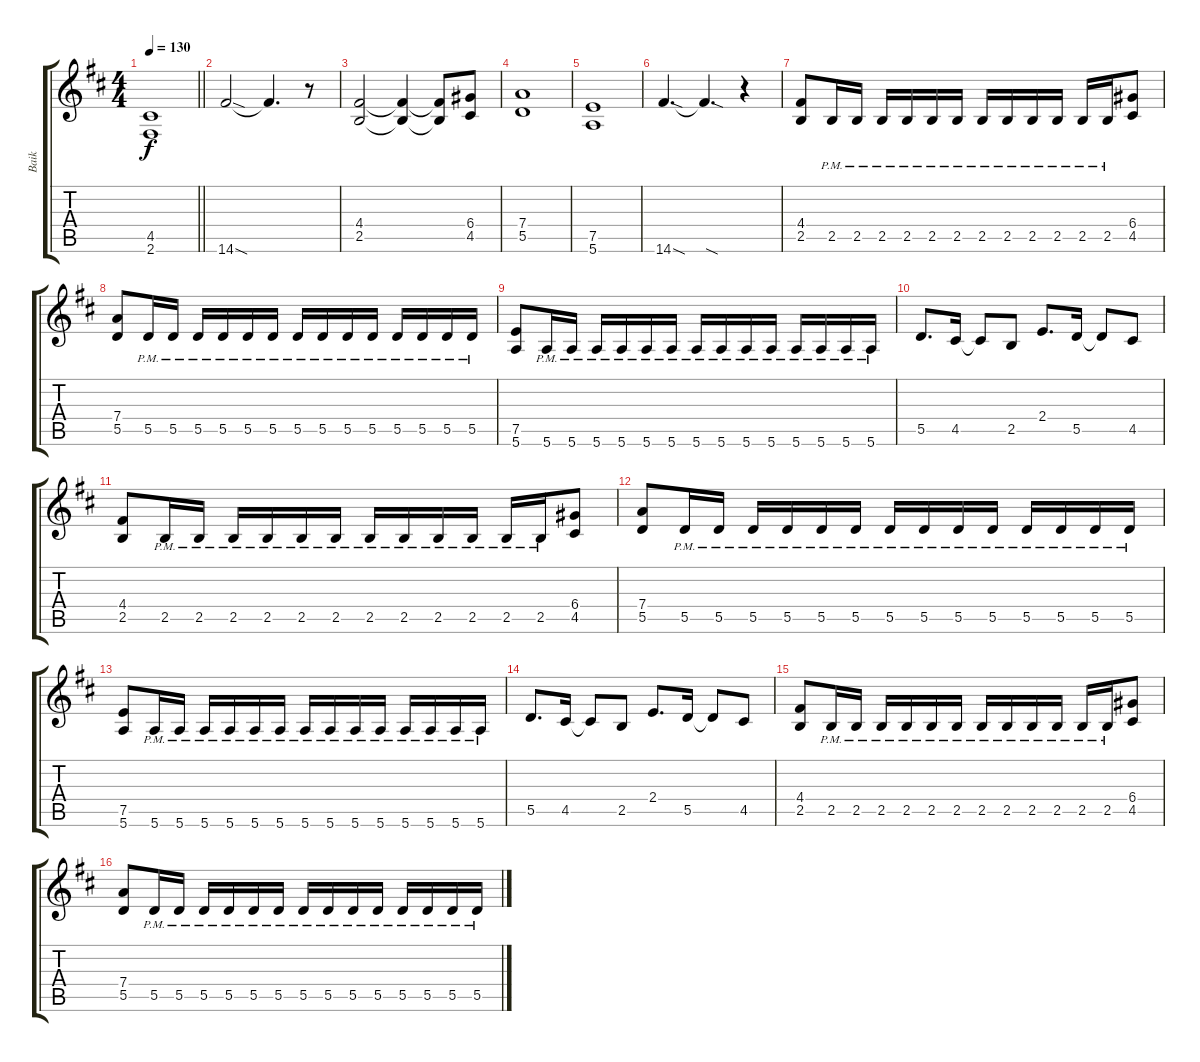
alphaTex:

\track ("Baik" "Baik") {instrument distortionguitar}
\staff {score tabs}
\tuning (E4 B3 G3 D3 A2 E2) {hide}
\ts (4 4)
\tempo 130
\clef g2
\barLineRight lightlight
\ks bminor
(4.5 2.6).1{dy f} |
14.6{sod}.2 14.6{t}.4{d} r.8 |
(4.4 2.5).2 (4.4{t} 2.5{t}).4 (4.4{t} 2.5{t}).8 (6.4 4.5).8 |
(7.4 5.5).1 |
(7.5 5.6).1 |
14.6{sod}.4{d} 14.6{sod t}.4{d} r.4 |
(4.4 2.5).8 2.5{pm}.16 2.5{pm}.16 2.5{pm}.16 2.5{pm}.16 2.5{pm}.16 2.5{pm}.16 2.5{pm}.16 2.5{pm}.16 2.5{pm}.16 2.5{pm}.16 2.5{pm}.16 2.5{pm}.16 (6.4 4.5).8 |
(7.4 5.5).8 5.5{pm}.16 5.5{pm}.16 5.5{pm}.16 5.5{pm}.16 5.5{pm}.16 5.5{pm}.16 5.5{pm}.16 5.5{pm}.16 5.5{pm}.16 5.5{pm}.16 5.5{pm}.16 5.5{pm}.16 5.5{pm}.16 5.5{pm}.16 |
(7.5 5.6).8 5.6{pm}.16 5.6{pm}.16 5.6{pm}.16 5.6{pm}.16 5.6{pm}.16 5.6{pm}.16 5.6{pm}.16 5.6{pm}.16 5.6{pm}.16 5.6{pm}.16 5.6{pm}.16 5.6{pm}.16 5.6{pm}.16 5.6{pm}.16 |
5.5.8{d} 4.5.16 4.5{t}.8 2.5.8 2.4.8{d} 5.5.16 5.5{t}.8 4.5.8 |
(4.4 2.5).8 2.5{pm}.16 2.5{pm}.16 2.5{pm}.16 2.5{pm}.16 2.5{pm}.16 2.5{pm}.16 2.5{pm}.16 2.5{pm}.16 2.5{pm}.16 2.5{pm}.16 2.5{pm}.16 2.5{pm}.16 (6.4 4.5).8 |
(7.4 5.5).8 5.5{pm}.16 5.5{pm}.16 5.5{pm}.16 5.5{pm}.16 5.5{pm}.16 5.5{pm}.16 5.5{pm}.16 5.5{pm}.16 5.5{pm}.16 5.5{pm}.16 5.5{pm}.16 5.5{pm}.16 5.5{pm}.16 5.5{pm}.16 |
(7.5 5.6).8 5.6{pm}.16 5.6{pm}.16 5.6{pm}.16 5.6{pm}.16 5.6{pm}.16 5.6{pm}.16 5.6{pm}.16 5.6{pm}.16 5.6{pm}.16 5.6{pm}.16 5.6{pm}.16 5.6{pm}.16 5.6{pm}.16 5.6{pm}.16 |
5.5.8{d} 4.5.16 4.5{t}.8 2.5.8 2.4.8{d} 5.5.16 5.5{t}.8 4.5.8 |
(4.4 2.5).8 2.5{pm}.16 2.5{pm}.16 2.5{pm}.16 2.5{pm}.16 2.5{pm}.16 2.5{pm}.16 2.5{pm}.16 2.5{pm}.16 2.5{pm}.16 2.5{pm}.16 2.5{pm}.16 2.5{pm}.16 (6.4 4.5).8 |
(7.4 5.5).8 5.5{pm}.16 5.5{pm}.16 5.5{pm}.16 5.5{pm}.16 5.5{pm}.16 5.5{pm}.16 5.5{pm}.16 5.5{pm}.16 5.5{pm}.16 5.5{pm}.16 5.5{pm}.16 5.5{pm}.16 5.5{pm}.16 5.5{pm}.16
